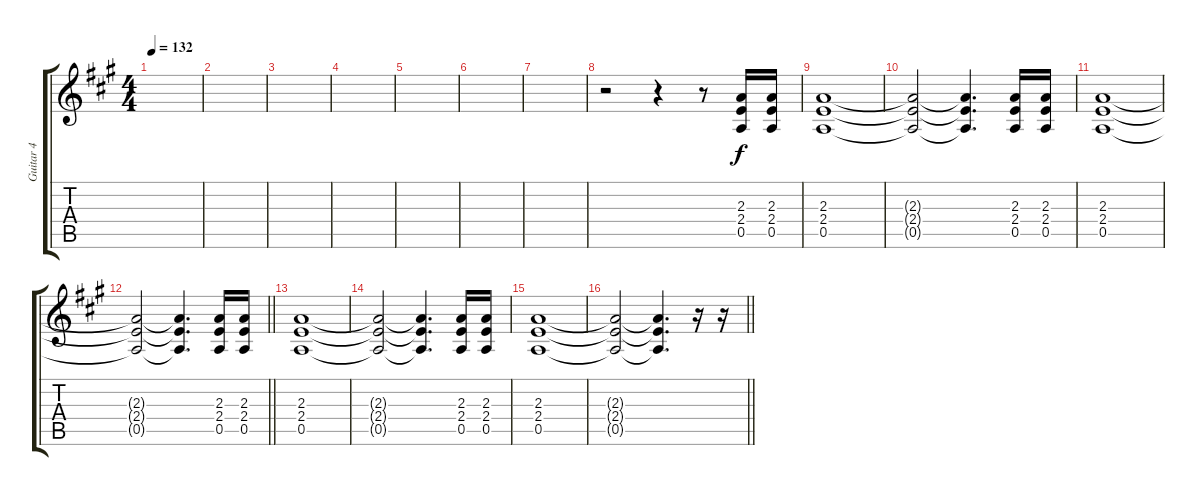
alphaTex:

\track ("Guitar 4" "Guitar 4") {instrument distortionguitar}
\staff {score tabs}
\tuning (E4 B3 G3 D3 A2 E2) {hide}
\ts (4 4)
\tempo 132
\clef g2
\ks a
|
|
|
|
|
|
|
r.2 r.4 r.8 (2.3 2.4 0.5).16 (2.3 2.4 0.5).16 |
(2.3 2.4 0.5).1 |
(2.3{t} 2.4{t} 0.5{t}).2 (2.3{t} 2.4{t} 0.5{t}).4{d} (2.3 2.4 0.5).16 (2.3 2.4 0.5).16 |
(2.3 2.4 0.5).1 |
\barLineRight lightlight
(2.3{t} 2.4{t} 0.5{t}).2 (2.3{t} 2.4{t} 0.5{t}).4{d} (2.3 2.4 0.5).16 (2.3 2.4 0.5).16 |
(2.3 2.4 0.5).1 |
(2.3{t} 2.4{t} 0.5{t}).2 (2.3{t} 2.4{t} 0.5{t}).4{d} (2.3 2.4 0.5).16 (2.3 2.4 0.5).16 |
(2.3 2.4 0.5).1 |
\barLineRight lightlight
(2.3{t} 2.4{t} 0.5{t}).2 (2.3{t} 2.4{t} 0.5{t}).4{d} r.16 r.16
